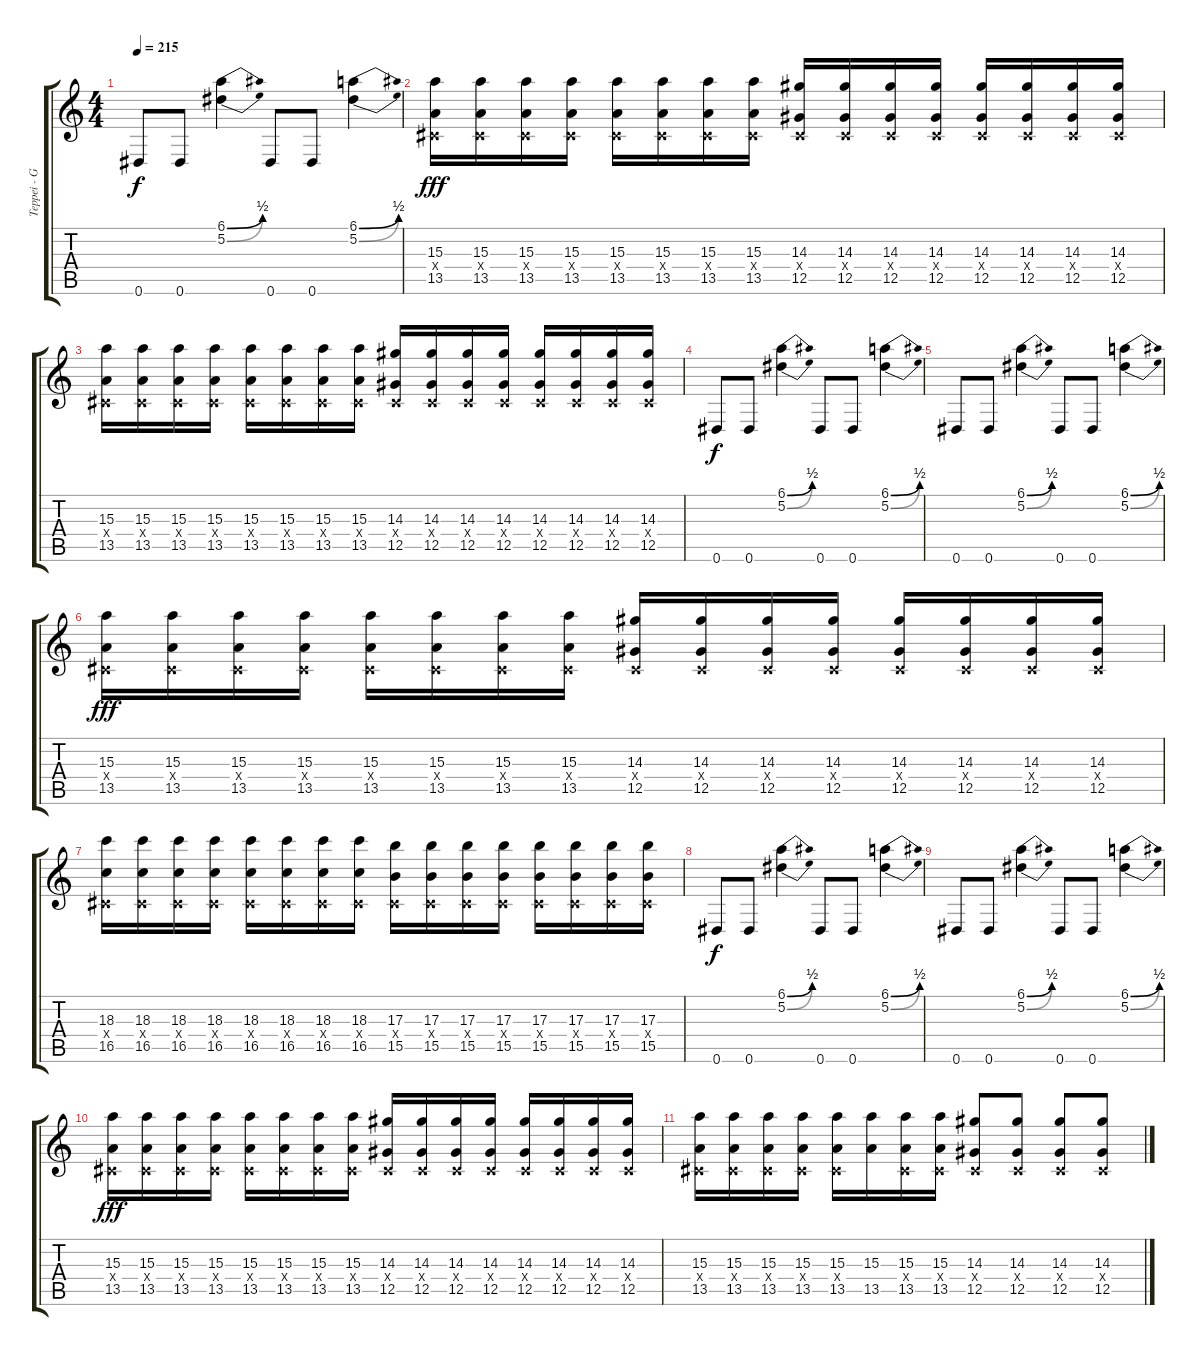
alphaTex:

\track ("Teppei - Guitar" "Teppei - G") {instrument distortionguitar}
\staff {score tabs}
\tuning (Eb4 Bb3 Gb3 Db3 Ab2 Eb2) {hide}
\ts (4 4)
\tempo 215
\clef g2
\ks c
0.6.8{dy f} 0.6.8 (6.1{be (bend 0 0 60 2)} 5.2{be (bend 0 0 60 2)}).4 0.6.8 0.6.8 (6.1{be (bend 0 0 60 2)} 5.2{be (bend 0 0 60 2)}).4 |
(15.3 0.4{x} 13.5).16{dy fff} (15.3 0.4{x} 13.5).16 (15.3 0.4{x} 13.5).16 (15.3 0.4{x} 13.5).16 (15.3 0.4{x} 13.5).16 (15.3 0.4{x} 13.5).16 (15.3 0.4{x} 13.5).16 (15.3 0.4{x} 13.5).16 (14.3 0.4{x} 12.5).16 (14.3 0.4{x} 12.5).16 (14.3 0.4{x} 12.5).16 (14.3 0.4{x} 12.5).16 (14.3 0.4{x} 12.5).16 (14.3 0.4{x} 12.5).16 (14.3 0.4{x} 12.5).16 (14.3 0.4{x} 12.5).16 |
(15.3 0.4{x} 13.5).16 (15.3 0.4{x} 13.5).16 (15.3 0.4{x} 13.5).16 (15.3 0.4{x} 13.5).16 (15.3 0.4{x} 13.5).16 (15.3 0.4{x} 13.5).16 (15.3 0.4{x} 13.5).16 (15.3 0.4{x} 13.5).16 (14.3 0.4{x} 12.5).16 (14.3 0.4{x} 12.5).16 (14.3 0.4{x} 12.5).16 (14.3 0.4{x} 12.5).16 (14.3 0.4{x} 12.5).16 (14.3 0.4{x} 12.5).16 (14.3 0.4{x} 12.5).16 (14.3 0.4{x} 12.5).16 |
0.6.8{dy f} 0.6.8 (6.1{be (bend 0 0 60 2)} 5.2{be (bend 0 0 60 2)}).4 0.6.8 0.6.8 (6.1{be (bend 0 0 60 2)} 5.2{be (bend 0 0 60 2)}).4 |
0.6.8 0.6.8 (6.1{be (bend 0 0 60 2)} 5.2{be (bend 0 0 60 2)}).4 0.6.8 0.6.8 (6.1{be (bend 0 0 60 2)} 5.2{be (bend 0 0 60 2)}).4 |
(15.3 0.4{x} 13.5).16{dy fff} (15.3 0.4{x} 13.5).16 (15.3 0.4{x} 13.5).16 (15.3 0.4{x} 13.5).16 (15.3 0.4{x} 13.5).16 (15.3 0.4{x} 13.5).16 (15.3 0.4{x} 13.5).16 (15.3 0.4{x} 13.5).16 (14.3 0.4{x} 12.5).16 (14.3 0.4{x} 12.5).16 (14.3 0.4{x} 12.5).16 (14.3 0.4{x} 12.5).16 (14.3 0.4{x} 12.5).16 (14.3 0.4{x} 12.5).16 (14.3 0.4{x} 12.5).16 (14.3 0.4{x} 12.5).16 |
(18.3 0.4{x} 16.5).16 (18.3 0.4{x} 16.5).16 (18.3 0.4{x} 16.5).16 (18.3 0.4{x} 16.5).16 (18.3 0.4{x} 16.5).16 (18.3 0.4{x} 16.5).16 (18.3 0.4{x} 16.5).16 (18.3 0.4{x} 16.5).16 (17.3 0.4{x} 15.5).16 (17.3 0.4{x} 15.5).16 (17.3 0.4{x} 15.5).16 (17.3 0.4{x} 15.5).16 (17.3 0.4{x} 15.5).16 (17.3 0.4{x} 15.5).16 (17.3 0.4{x} 15.5).16 (17.3 0.4{x} 15.5).16 |
0.6.8{dy f} 0.6.8 (6.1{be (bend 0 0 60 2)} 5.2{be (bend 0 0 60 2)}).4 0.6.8 0.6.8 (6.1{be (bend 0 0 60 2)} 5.2{be (bend 0 0 60 2)}).4 |
0.6.8 0.6.8 (6.1{be (bend 0 0 60 2)} 5.2{be (bend 0 0 60 2)}).4 0.6.8 0.6.8 (6.1{be (bend 0 0 60 2)} 5.2{be (bend 0 0 60 2)}).4 |
(15.3 0.4{x} 13.5).16{dy fff} (15.3 0.4{x} 13.5).16 (15.3 0.4{x} 13.5).16 (15.3 0.4{x} 13.5).16 (15.3 0.4{x} 13.5).16 (15.3 0.4{x} 13.5).16 (15.3 0.4{x} 13.5).16 (15.3 0.4{x} 13.5).16 (14.3 0.4{x} 12.5).16 (14.3 0.4{x} 12.5).16 (14.3 0.4{x} 12.5).16 (14.3 0.4{x} 12.5).16 (14.3 0.4{x} 12.5).16 (14.3 0.4{x} 12.5).16 (14.3 0.4{x} 12.5).16 (14.3 0.4{x} 12.5).16 |
(15.3 0.4{x} 13.5).16 (15.3 0.4{x} 13.5).16 (15.3 0.4{x} 13.5).16 (15.3 0.4{x} 13.5).16 (15.3 0.4{x} 13.5).16 (15.3 13.5).16 (15.3 0.4{x} 13.5).16 (15.3 0.4{x} 13.5).16 (14.3 0.4{x} 12.5).8 (14.3 0.4{x} 12.5).8 (14.3 0.4{x} 12.5).8 (14.3 0.4{x} 12.5).8
